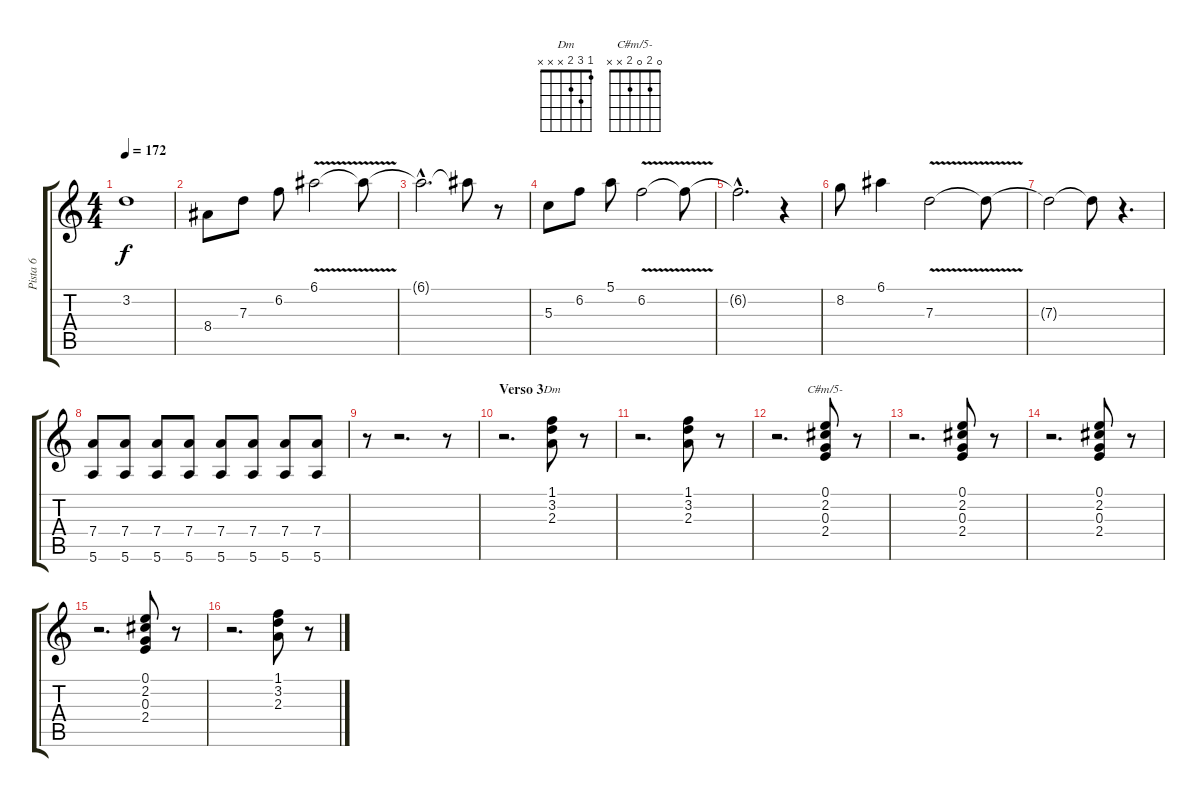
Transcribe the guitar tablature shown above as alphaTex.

\track ("Pista 6" "Pista 6") {instrument acousticguitarsteel}
\staff {score tabs}
\tuning (E4 B3 G3 D3 A2 E2) {hide}
\chord ("Dm" 1 3 2 x x x)
\chord ("C#m/5-" 0 2 0 2 x x)
\ts (4 4)
\tempo 172
\clef g2
\ks c
3.2{t}.1{dy f} |
8.4.8 7.3.8 6.2.8 6.1{v}.2 6.1{t}.8 |
6.1{hac t}.2{d} 6.1{t}.8 r.8 |
5.3.8 6.2.8 5.1.8 6.2{v}.2 6.2{t}.8 |
6.2{hac t}.2{d} r.4 |
8.2.8 6.1.4 7.3{v}.2 7.3{t}.8 |
7.3{t}.2 7.3{t}.8 r.4{d} |
(7.4 5.6).8 (7.4 5.6).8 (7.4 5.6).8 (7.4 5.6).8 (7.4 5.6).8 (7.4 5.6).8 (7.4 5.6).8 (7.4 5.6).8 |
r.8 r.2{d} r.8 |
\section ("" "Verso 3")
r.2{d} (1.1 3.2 2.3).8{ch "Dm"} r.8 |
r.2{d} (1.1 3.2 2.3).8 r.8 |
r.2{d} (0.1 2.2 0.3 2.4).8{ch "C#m/5-"} r.8 |
r.2{d} (0.1 2.2 0.3 2.4).8 r.8 |
r.2{d} (0.1 2.2 0.3 2.4).8 r.8 |
r.2{d} (0.1 2.2 0.3 2.4).8 r.8 |
r.2{d} (1.1 3.2 2.3).8 r.8
